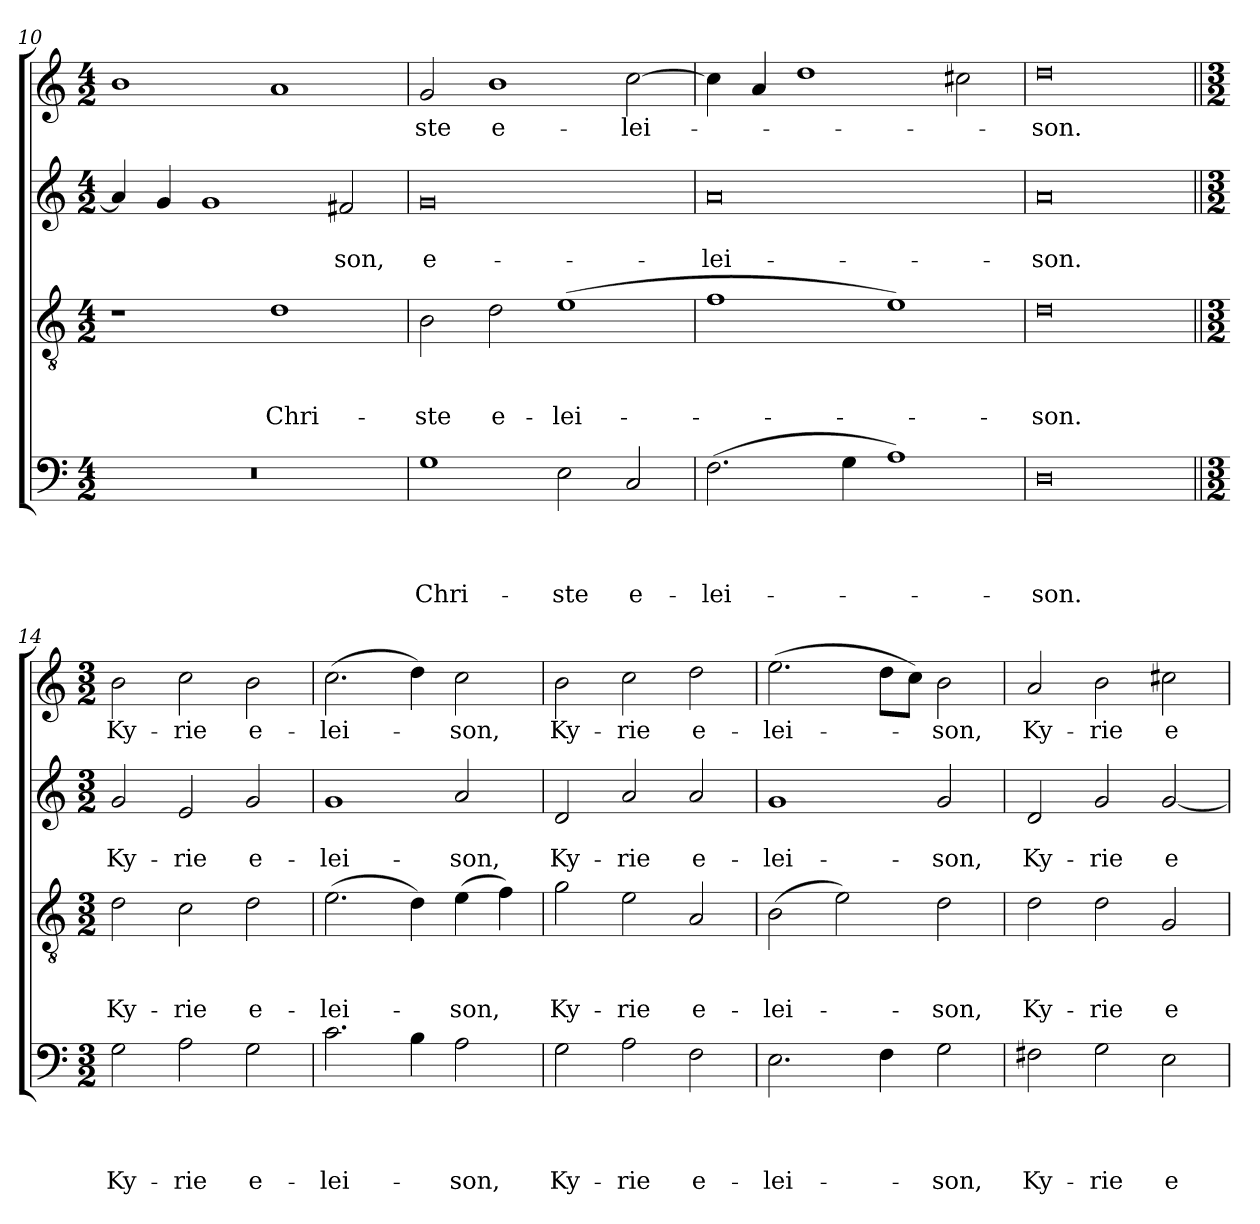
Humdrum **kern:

**kern	**text	**text	**text	**text	**kern	**text	**text	**text	**kern	**text	**text	**kern	**text
*part4	*part4	*part4	*part4	*part4	*part3	*part3	*part3	*part3	*part2	*part2	*part2	*part1	*part1
*staff4	*staff4	*staff4	*staff4	*staff4	*staff3	*staff3	*staff3	*staff3	*staff2	*staff2	*staff2	*staff1	*staff1
*clefF4	*	*	*	*	*clefGv2	*	*	*	*clefG2	*	*	*clefG2	*
*k[]	*	*	*	*	*k[]	*	*	*	*k[]	*	*	*k[]	*
*C:	*	*	*	*	*C:	*	*	*	*C:	*	*	*C:	*
*M4/2	*	*	*	*	*M4/2	*	*	*	*M4/2	*	*	*M4/2	*
=10	=10	=10	=10	=10	=10	=10	=10	=10	=10	=10	=10	=10	=10
!LO:N:vis=1	!	!	!	!	!	!	!	!	!	!	!	!	!
0r	.	.	.	.	1r	.	.	.	4a/]	.	.	1b	.
.	.	.	.	.	.	.	.	.	4g/	.	.	.	.
.	.	.	.	.	.	.	.	.	1g	.	.	.	.
!	!	!	!	!	!	!	!	!LO:LY:b	!	!	!	!	!
.	.	.	.	.	1d	.	.	Chri-	.	.	.	1a	.
!	!	!	!	!	!	!	!	!	!	!	!LO:LY:b	!	!
.	.	.	.	.	.	.	.	.	2f#X/	.	-son,	.	.
=11	=11	=11	=11	=11	=11	=11	=11	=11	=11	=11	=11	=11	=11
!	!	!	!	!LO:LY:b	!	!	!	!LO:LY:b	!	!	!LO:LY:b:rj	!	!LO:LY:b
1G	.	.	.	Chri-	2B\	.	.	-ste	0g	.	e-	2g/	-ste
!	!	!	!	!	!	!	!	!LO:LY:b	!	!	!	!	!LO:LY:b:rj
.	.	.	.	.	2d\	.	.	e-	.	.	.	1b	e-
!	!	!	!	!LO:LY:b	!	!	!	!LO:LY:b	!	!	!	!	!
2E\	.	.	.	-ste	(>1e	.	.	-lei-	.	.	.	.	.
!	!	!	!	!LO:LY:b	!	!	!	!	!	!	!	!	!LO:LY:b
2C/	.	.	.	e-	.	.	.	.	.	.	.	[>2cc\	-lei-
=12	=12	=12	=12	=12	=12	=12	=12	=12	=12	=12	=12	=12	=12
!	!	!	!	!LO:LY:b	!	!	!	!	!	!	!LO:LY:b:rj	!	!
(>2.F\	.	.	.	-lei-	1f	.	.	.	0a	.	-lei-	4cc\]	.
.	.	.	.	.	.	.	.	.	.	.	.	4a/	.
.	.	.	.	.	.	.	.	.	.	.	.	1dd	.
4G\	.	.	.	.	.	.	.	.	.	.	.	.	.
1A)	.	.	.	.	1e)	.	.	.	.	.	.	.	.
.	.	.	.	.	.	.	.	.	.	.	.	2cc#X\	.
=13	=13	=13	=13	=13	=13	=13	=13	=13	=13	=13	=13	=13	=13
!	!	!	!	!LO:LY:b	!	!	!	!LO:LY:b	!	!	!LO:LY:b	!	!LO:LY:b
0D	.	.	.	-son.	0d	.	.	-son.	0a	.	-son.	0dd	-son.
!!LO:LB:g=z
=14||	=14||	=14||	=14||	=14||	=14||	=14||	=14||	=14||	=14||	=14||	=14||	=14||	=14||
*M3/2	*	*	*	*	*M3/2	*	*	*	*M3/2	*	*	*M3/2	*
!	!	!	!	!LO:LY:b	!	!	!	!LO:LY:b	!	!	!LO:LY:b	!	!LO:LY:b
2G\	.	.	.	Ky-	2d\	.	.	Ky-	2g/	.	Ky-	2b\	Ky-
!	!	!	!	!LO:LY:b	!	!	!	!LO:LY:b	!	!	!LO:LY:b	!	!LO:LY:b
2A\	.	.	.	-rie	2c\	.	.	-rie	2e/	.	-rie	2cc\	-rie
!	!	!	!	!LO:LY:b	!	!	!	!LO:LY:b	!	!	!LO:LY:b	!	!LO:LY:b
2G\	.	.	.	e-	2d\	.	.	e-	2g/	.	e-	2b\	e-
=15	=15	=15	=15	=15	=15	=15	=15	=15	=15	=15	=15	=15	=15
!	!	!	!	!LO:LY:b	!	!	!	!LO:LY:b	!	!	!LO:LY:b	!	!LO:LY:b
2.c\	.	.	.	-lei-	(>2.e\	.	.	-lei-	1g	.	-lei-	(>2.cc\	-lei-
4B\	.	.	.	.	4d\)	.	.	.	.	.	.	4dd\)	.
!	!	!	!	!LO:LY:b	!	!	!	!LO:LY:b	!	!	!LO:LY:b	!	!LO:LY:b
2A\	.	.	.	-son,	(>4e\	.	.	-son,	2a/	.	-son,	2cc\	-son,
.	.	.	.	.	4f\)	.	.	.	.	.	.	.	.
=16	=16	=16	=16	=16	=16	=16	=16	=16	=16	=16	=16	=16	=16
!	!	!	!	!LO:LY:b	!	!	!	!LO:LY:b	!	!	!LO:LY:b	!	!LO:LY:b
2G\	.	.	.	Ky-	2g\	.	.	Ky-	2d/	.	Ky-	2b\	Ky-
!	!	!	!	!LO:LY:b	!	!	!	!LO:LY:b	!	!	!LO:LY:b	!	!LO:LY:b
2A\	.	.	.	-rie	2e\	.	.	-rie	2a/	.	-rie	2cc\	-rie
!	!	!	!	!LO:LY:b	!	!	!	!LO:LY:b	!	!	!LO:LY:b	!	!LO:LY:b
2F\	.	.	.	e-	2A/	.	.	e-	2a/	.	e-	2dd\	e-
=17	=17	=17	=17	=17	=17	=17	=17	=17	=17	=17	=17	=17	=17
!	!	!	!	!LO:LY:b	!	!	!	!LO:LY:b	!	!	!LO:LY:b	!	!LO:LY:b
2.E\	.	.	.	-lei-	(>2B\	.	.	-lei-	1g	.	-lei-	(>2.ee\	-lei-
.	.	.	.	.	2e\)	.	.	.	.	.	.	.	.
4F\	.	.	.	.	.	.	.	.	.	.	.	8dd\L	.
.	.	.	.	.	.	.	.	.	.	.	.	8cc\J)	.
!	!	!	!	!LO:LY:b	!	!	!	!LO:LY:b	!	!	!LO:LY:b	!	!LO:LY:b
2G\	.	.	.	-son,	2d\	.	.	-son,	2g/	.	-son,	2b\	-son,
=18	=18	=18	=18	=18	=18	=18	=18	=18	=18	=18	=18	=18	=18
!	!	!	!	!LO:LY:b	!	!	!	!LO:LY:b	!	!	!LO:LY:b	!	!LO:LY:b
2F#X\	.	.	.	Ky-	2d\	.	.	Ky-	2d/	.	Ky-	2a/	Ky-
!	!	!	!	!LO:LY:b	!	!	!	!LO:LY:b	!	!	!LO:LY:b	!	!LO:LY:b
2G\	.	.	.	-rie	2d\	.	.	-rie	2g/	.	-rie	2b\	-rie
!	!	!	!	!LO:LY:b	!	!	!	!LO:LY:b	!	!	!LO:LY:b:rj	!	!LO:LY:b
2E\	.	.	.	e-	2G/	.	.	e-	[<2g/	.	e-	2cc#X\	e-
=	=	=	=	=	=	=	=	=	=	=	=	=	=
*-	*-	*-	*-	*-	*-	*-	*-	*-	*-	*-	*-	*-	*-
